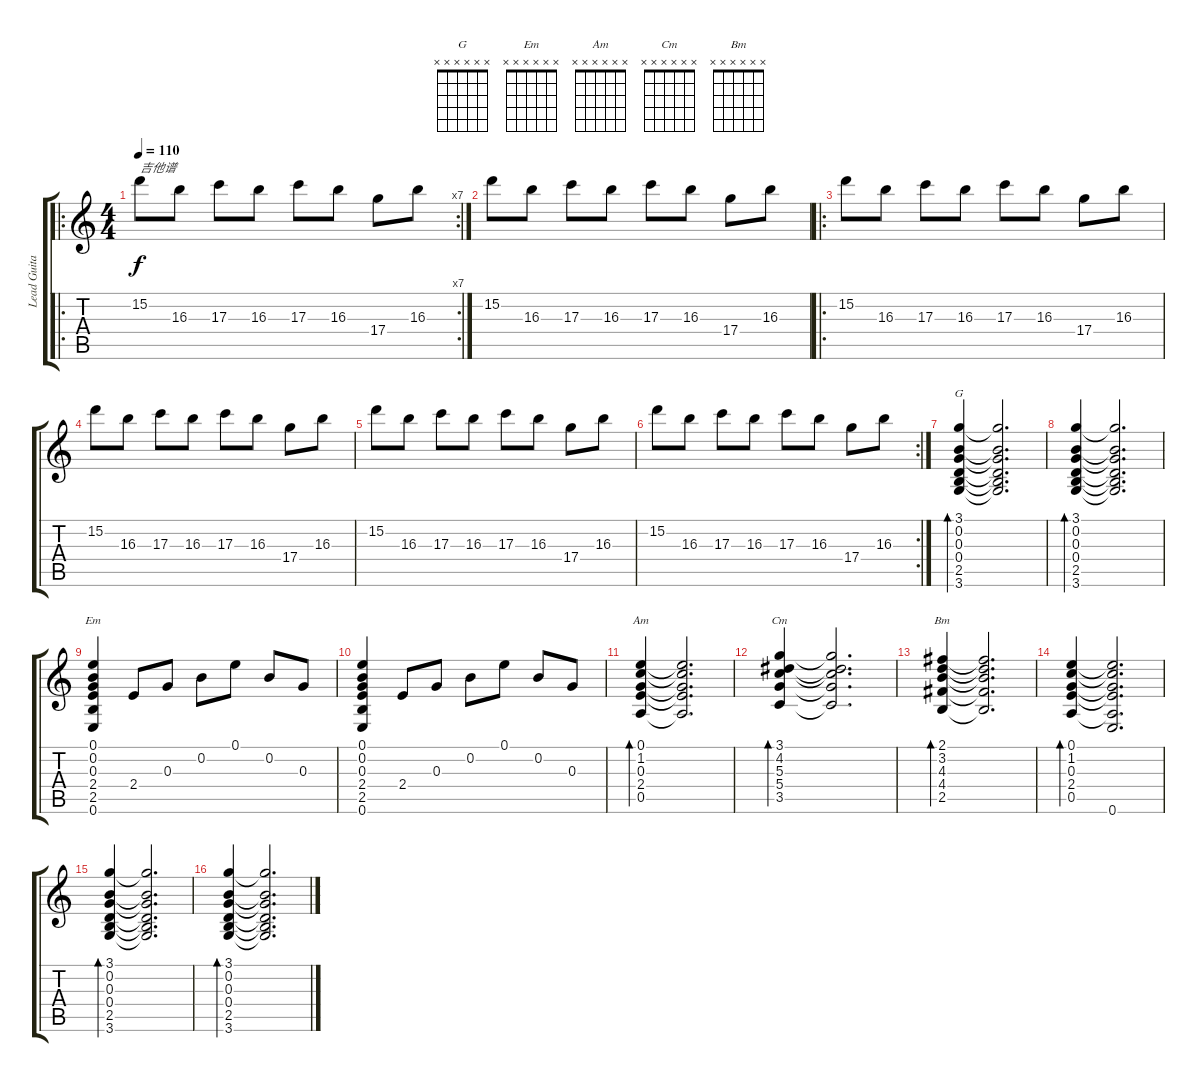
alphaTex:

\track ("Lead Guitar" "Lead Guita") {instrument acousticguitarsteel}
\staff {score tabs}
\tuning (E4 B3 G3 D3 A2 E2) {hide}
\chord ("G" x x x x x x)
\chord ("Em" x x x x x x)
\chord ("Am" x x x x x x)
\chord ("Cm" x x x x x x)
\chord ("Bm" x x x x x x)
\ro
\rc 7
\ts (4 4)
\tempo 110
\clef g2
\ks c
15.2.8{txt "吉他谱" dy f instrument acousticguitarsteel} 16.3.8 17.3.8 16.3.8 17.3.8 16.3.8 17.4.8 16.3.8 |
15.2.8 16.3.8 17.3.8 16.3.8 17.3.8 16.3.8 17.4.8 16.3.8 |
\ro
15.2.8 16.3.8 17.3.8 16.3.8 17.3.8 16.3.8 17.4.8 16.3.8 |
15.2.8 16.3.8 17.3.8 16.3.8 17.3.8 16.3.8 17.4.8 16.3.8 |
15.2.8 16.3.8 17.3.8 16.3.8 17.3.8 16.3.8 17.4.8 16.3.8 |
\rc 2
15.2.8 16.3.8 17.3.8 16.3.8 17.3.8 16.3.8 17.4.8 16.3.8 |
(3.1 0.2 0.3 0.4 2.5 3.6).4{bd 480 ch "G"} (3.1{t} 0.2{t} 0.3{t} 0.4{t} 2.5{t} 3.6{t}).2{d} |
(3.1 0.2 0.3 0.4 2.5 3.6).4{bd 480} (3.1{t} 0.2{t} 0.3{t} 0.4{t} 2.5{t} 3.6{t}).2{d} |
(0.1 0.2 0.3 2.4 2.5 0.6).4{ch "Em"} 2.4.8 0.3.8 0.2.8 0.1.8 0.2.8 0.3.8 |
(0.1 0.2 0.3 2.4 2.5 0.6).4 2.4.8 0.3.8 0.2.8 0.1.8 0.2.8 0.3.8 |
(0.1 1.2 0.3 2.4 0.5).4{bd 480 ch "Am"} (0.1{t} 1.2{t} 0.3{t} 2.4{t} 0.5{t}).2{d} |
(3.1 4.2 5.3 5.4 3.5).4{bd 480 ch "Cm"} (3.1{t} 4.2{t} 5.3{t} 5.4{t} 3.5{t}).2{d} |
(2.1 3.2 4.3 4.4 2.5).4{bd 480 ch "Bm"} (2.1{t} 3.2{t} 4.3{t} 4.4{t} 2.5{t}).2{d} |
(0.1 1.2 0.3 2.4 0.5).4{bd 480} (0.1{t} 1.2{t} 0.3{t} 2.4{t} 0.5{t} 0.6).2{d} |
(3.1 0.2 0.3 0.4 2.5 3.6).4{bd 480} (3.1{t} 0.2{t} 0.3{t} 0.4{t} 2.5{t} 3.6{t}).2{d} |
(3.1 0.2 0.3 0.4 2.5 3.6).4{bd 480} (3.1{t} 0.2{t} 0.3{t} 0.4{t} 2.5{t} 3.6{t}).2{d}
